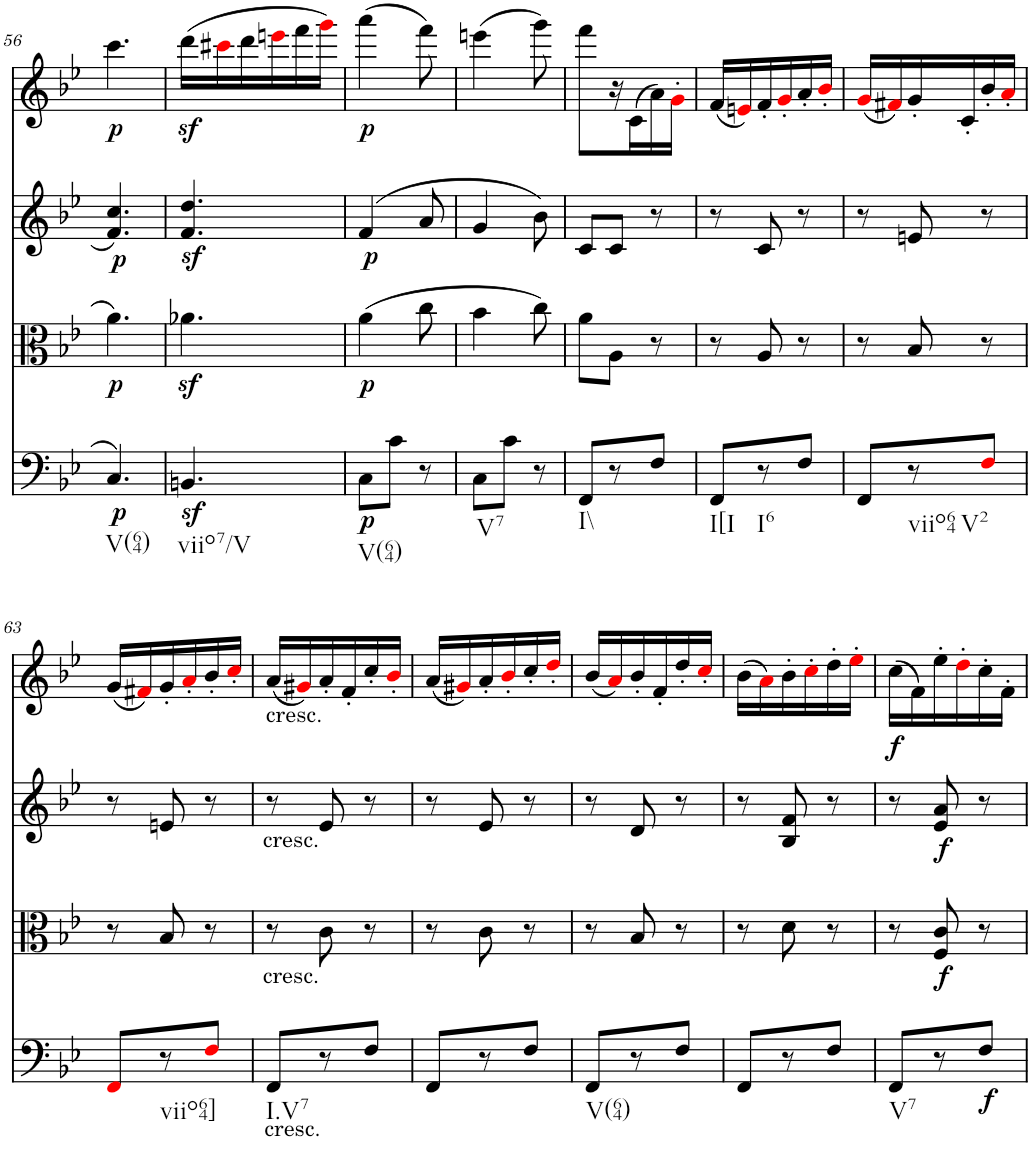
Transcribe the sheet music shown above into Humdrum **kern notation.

**kern	**dynam	**kern	**dynam	**kern	**dynam	**kern	**dynam
*part4	*part4	*part3	*part3	*part2	*part2	*part1	*part1
*staff4	*staff4	*staff3	*staff3	*staff2	*staff2	*staff1	*staff1
*I"Violoncello	*	*I"Viola	*	*I"Violin II	*	*I"Violin I	*
*I'Vc	*	*I'Vla	*	*I'Vln	*	*I'Vln	*
!!LO:PB:g=z
*clefF4	*	*clefC3	*	*clefG2	*	*clefG2	*
*k[b-e-]	*	*k[b-e-]	*	*k[b-e-]	*	*k[b-e-]	*
*M3/8	*	*M3/8	*	*M3/8	*	*M3/8	*
=56	=56	=56	=56	=56	=56	=56	=56
!LO:TX:b:t=V(64)	!	!	!	!	!	!	!
!	!LO:DY:b	!	!LO:DY:b	!	!LO:DY:b	!	!LO:DY:b
4.C/	p	4.a\	p	4.f/ 4.cc/	p	4.ccc\	p
=57	=57	=57	=57	=57	=57	=57	=57
!LO:TX:b:t=viio7/V	!	!	!	!	!	!	!
4.BBnz</	.	4.a-Xz<\	.	4.f/z< 4.dd/z<	.	(16dddz<\LL	.
.	.	.	.	.	.	16ccc#Xi\	.
.	.	.	.	.	.	16ddd\	.
.	.	.	.	.	.	16eeeni\	.
.	.	.	.	.	.	16fff\	.
.	.	.	.	.	.	16gggi\JJ)	.
=58	=58	=58	=58	=58	=58	=58	=58
!LO:TX:b:t=V(64)	!	!	!	!	!	!	!
!	!LO:DY:b	!	!LO:DY:b	!	!LO:DY:b	!	!LO:DY:b
8C\L	p	(4a\	p	(4f/	p	(4aaa\	p
8c\J	.	.	.	.	.	.	.
8r	.	8cc\	.	8a/	.	8fff\)	.
=59	=59	=59	=59	=59	=59	=59	=59
!LO:TX:b:t=V7	!	!	!	!	!	!	!
8C\L	.	4b-\	.	4g/	.	(4eeen\	.
8c\J	.	.	.	.	.	.	.
8r	.	8cc\)	.	8b-\)	.	8ggg\)	.
=60	=60	=60	=60	=60	=60	=60	=60
!LO:TX:b:t=I\\	!	!	!	!	!	!	!
8FF/L	.	8a\L	.	8c/L	.	8fff\L	.
8r	.	8A\J	.	8c/J	.	16r	.
.	.	.	.	.	.	(16c\	.
8F/J	.	8r	.	8r	.	16a\)	.
.	.	.	.	.	.	16g'i\JJ	.
=61	=61	=61	=61	=61	=61	=61	=61
!LO:TX:b:t=I[I	!	!	!	!	!	!	!
8FF/L	.	8r	.	8r	.	(16f/LL	.
.	.	.	.	.	.	16eni/)	.
!LO:TX:b:t=I6	!	!	!	!	!	!	!
8r	.	8A/	.	8c/	.	16f'/	.
.	.	.	.	.	.	16g'i/	.
8F/J	.	8r	.	8r	.	16a'/	.
.	.	.	.	.	.	16b-'i/JJ	.
=62	=62	=62	=62	=62	=62	=62	=62
8FF/L	.	8r	.	8r	.	(16gi/LL	.
.	.	.	.	.	.	16f#Xi/)	.
!LO:TX:b:t=viio64	!	!	!	!	!	!	!
!LO:TX:b:t=V2	!	!	!	!	!	!	!
8r	.	8B-/	.	8en/	.	16g'/	.
.	.	.	.	.	.	16c'/	.
8Fi/J	.	8r	.	8r	.	16b-'/	.
.	.	.	.	.	.	16a'i/JJ	.
!!LO:LB:g=z
=63	=63	=63	=63	=63	=63	=63	=63
8FFi/L	.	8r	.	8r	.	(16g/LL	.
.	.	.	.	.	.	16f#Xi/)	.
!LO:TX:b:t=viio64]	!	!	!	!	!	!	!
8r	.	8B-/	.	8en/	.	16g'/	.
.	.	.	.	.	.	16a'i/	.
8Fi/J	.	8r	.	8r	.	16b-'/	.
.	.	.	.	.	.	16cc'i/JJ	.
=64	=64	=64	=64	=64	=64	=64	=64
!	!	!	!	!	!	!LO:TX:b:t=cresc.	!
!	!	!	!	!LO:TX:b:t=cresc.	!	!	!
!	!	!LO:TX:b:t=cresc.	!	!	!	!	!
!LO:TX:b:t=cresc.	!	!	!	!	!	!	!
!LO:TX:b:t=I.V7	!	!	!	!	!	!	!
8FF/L	.	8r	.	8r	.	(16a/LL	.
.	.	.	.	.	.	16g#Xi/)	.
8r	.	8c\	.	8e-/	.	16a'/	.
.	.	.	.	.	.	16f'/	.
8F/J	.	8r	.	8r	.	16cc'/	.
.	.	.	.	.	.	16b-'i/JJ	.
=65	=65	=65	=65	=65	=65	=65	=65
8FF/L	.	8r	.	8r	.	(16a/LL	.
.	.	.	.	.	.	16g#Xi/)	.
8r	.	8c\	.	8e-/	.	16a'/	.
.	.	.	.	.	.	16b-'i/	.
8F/J	.	8r	.	8r	.	16cc'/	.
.	.	.	.	.	.	16dd'i/JJ	.
=66	=66	=66	=66	=66	=66	=66	=66
!LO:TX:b:t=V(64)	!	!	!	!	!	!	!
8FF/L	.	8r	.	8r	.	(16b-/LL	.
.	.	.	.	.	.	16ai/)	.
8r	.	8B-/	.	8d/	.	16b-'/	.
.	.	.	.	.	.	16f'/	.
8F/J	.	8r	.	8r	.	16dd'/	.
.	.	.	.	.	.	16cc'i/JJ	.
=67	=67	=67	=67	=67	=67	=67	=67
8FF/L	.	8r	.	8r	.	(16b-\LL	.
.	.	.	.	.	.	16ai\)	.
8r	.	8d\	.	8B-/ 8f/	.	16b-'\	.
.	.	.	.	.	.	16cc'i\	.
8F/J	.	8r	.	8r	.	16dd'\	.
.	.	.	.	.	.	16ee-'i\JJ	.
=68	=68	=68	=68	=68	=68	=68	=68
!LO:TX:b:t=V7	!	!	!	!	!	!	!
!	!	!	!	!	!LO:DY:a	!	!
8FF/L	.	8r	.	8r	f	(16cc\LL	.
.	.	.	.	.	.	16f\)	.
!	!	!	!LO:DY:b	!	!LO:DY:b	!	!
8r	.	8F/ 8c/	f	8e-/ 8a/	f	16ee-'\	.
.	.	.	.	.	.	16dd'i\	.
!	!LO:DY:b	!	!	!	!	!	!
8F/J	f	8r	.	8r	.	16cc'\	.
.	.	.	.	.	.	16f'\JJ	.
=	=	=	=	=	=	=	=
*-	*-	*-	*-	*-	*-	*-	*-
